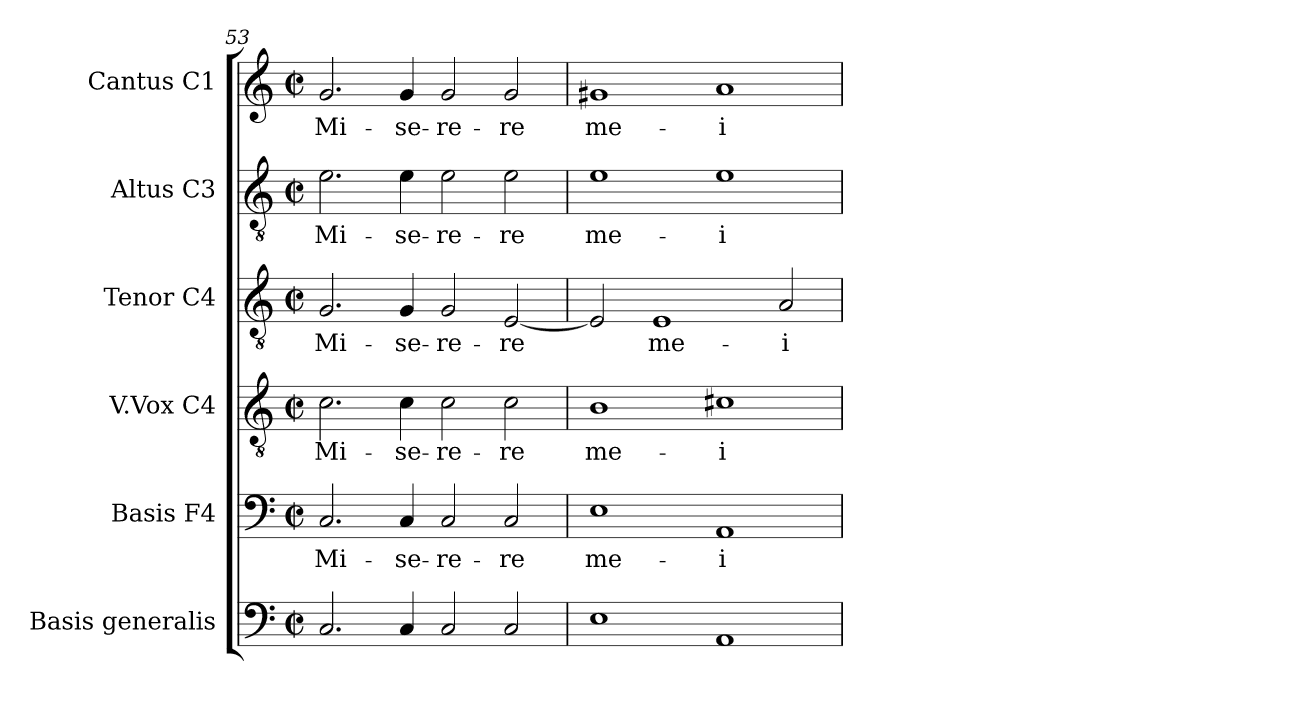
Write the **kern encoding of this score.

**kern	**kern	**text	**kern	**text	**kern	**text	**kern	**text	**kern	**text
*part6	*part5	*part5	*part4	*part4	*part3	*part3	*part2	*part2	*part1	*part1
*staff6	*staff5	*staff5	*staff4	*staff4	*staff3	*staff3	*staff2	*staff2	*staff1	*staff1
*I"Basis  generalis	*I"Basis  F4	*	*I"V.Vox  C4	*	*I"Tenor  C4	*	*I"Altus  C3	*	*I"Cantus  C1	*
*	*I'B	*	*	*	*I'T	*	*I'A	*	*I'C	*
*clefF4	*clefF4	*	*clefGv2	*	*clefGv2	*	*clefGv2	*	*clefG2	*
*k[]	*k[]	*	*k[]	*	*k[]	*	*k[]	*	*k[]	*
*C:	*C:	*	*C:	*	*C:	*	*C:	*	*C:	*
*M2/2	*M2/2	*	*M2/2	*	*M2/2	*	*M2/2	*	*M2/2	*
*met(c|)	*met(c|)	*	*met(c|)	*	*met(c|)	*	*met(c|)	*	*met(c|)	*
=53	=53	=53	=53	=53	=53	=53	=53	=53	=53	=53
!	!	!LO:LY:b:cj	!	!LO:LY:b:cj	!	!LO:LY:b:cj	!	!LO:LY:b:cj	!	!LO:LY:b:cj
2.C/	2.C/	Mi-	2.c\	Mi-	2.G/	Mi-	2.e\	Mi-	2.g/	Mi-
!	!	!LO:LY:b:cj	!	!LO:LY:b:cj	!	!LO:LY:b:cj	!	!LO:LY:b:cj	!	!LO:LY:b:cj
4C/	4C/	-se-	4c\	-se-	4G/	-se-	4e\	-se-	4g/	-se-
!	!	!LO:LY:b:cj	!	!LO:LY:b:cj	!	!LO:LY:b:cj	!	!LO:LY:b:cj	!	!LO:LY:b:cj
2C/	2C/	-re-	2c\	-re-	2G/	-re-	2e\	-re-	2g/	-re-
!	!	!LO:LY:b:cj	!	!LO:LY:b:cj	!	!LO:LY:b:cj	!	!LO:LY:b:cj	!	!LO:LY:b:cj
2C/	2C/	-re	2c\	-re	[<2E/	-re	2e\	-re	2g/	-re
=54	=54	=54	=54	=54	=54	=54	=54	=54	=54	=54
!	!	!LO:LY:b:cj	!	!LO:LY:b:cj	!	!LO:LY:b:cj	!	!LO:LY:b:cj	!	!LO:LY:b:cj
1E	1E	me-	1B	me-	2E/]	.	1e	me-	1g#X	me-
!	!	!	!	!	!	!LO:LY:b:cj	!	!	!	!
.	.	.	.	.	1E	me-	.	.	.	.
!	!	!LO:LY:b:cj	!	!LO:LY:b:cj	!	!	!	!LO:LY:b:cj	!	!LO:LY:b:cj
1AA	1AA	-i	1c#X	-i	.	.	1e	-i	1a	-i
!	!	!	!	!	!	!LO:LY:b:cj	!	!	!	!
.	.	.	.	.	2A/	-i	.	.	.	.
=	=	=	=	=	=	=	=	=	=	=
*-	*-	*-	*-	*-	*-	*-	*-	*-	*-	*-
